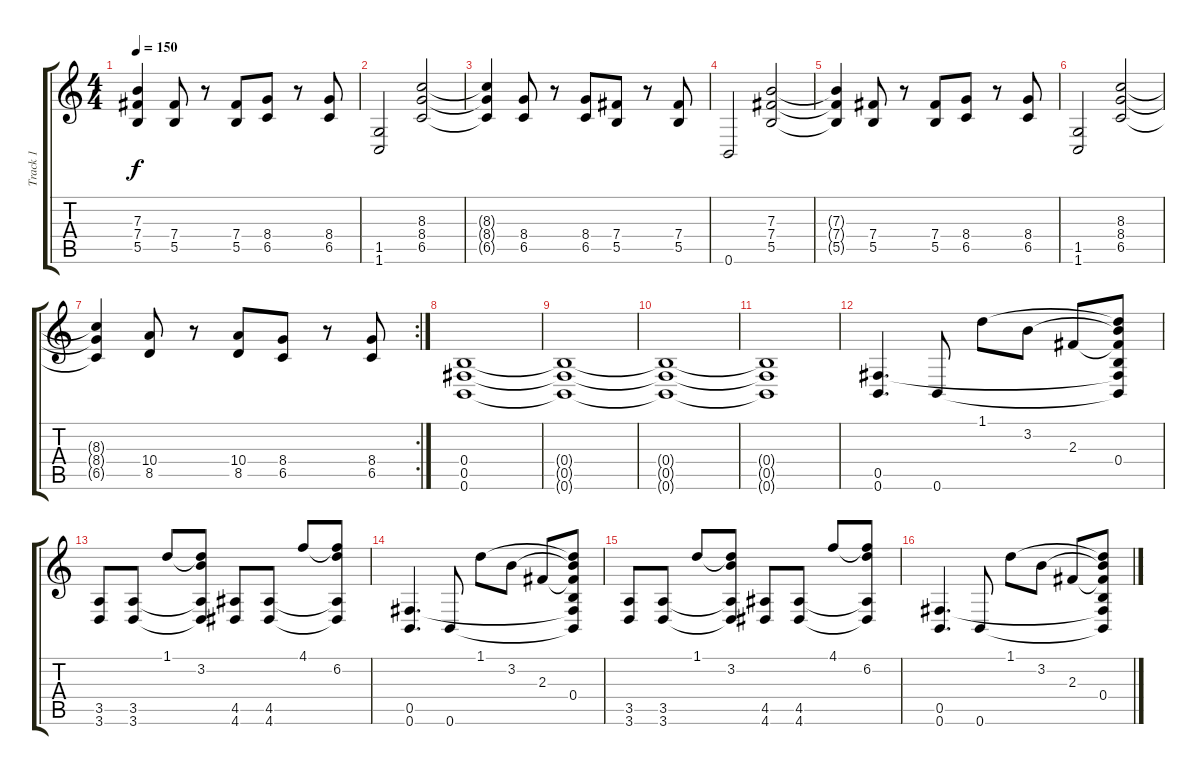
\track ("Track 1" "Track 1") {instrument overdrivenguitar}
\staff {score tabs}
\tuning (Db4 Ab3 E3 B2 Gb2 B1) {hide}
\ts (4 4)
\tempo 150
\clef g2
\ks c
(7.3{t} 7.4{t} 5.5{t}).4{dy f} (7.4 5.5).8 r.8 (7.4 5.5).8 (8.4 6.5).8 r.8 (8.4 6.5).8 |
(1.5 1.6).2 (8.3 8.4 6.5).2 |
(8.3{t} 8.4{t} 6.5{t}).4 (8.4 6.5).8 r.8 (8.4 6.5).8 (7.4 5.5).8 r.8 (7.4 5.5).8 |
0.6.2 (7.3 7.4 5.5).2 |
(7.3{t} 7.4{t} 5.5{t}).4 (7.4 5.5).8 r.8 (7.4 5.5).8 (8.4 6.5).8 r.8 (8.4 6.5).8 |
(1.5 1.6).2 (8.3 8.4 6.5).2 |
\rc 2
(8.3{t} 8.4{t} 6.5{t}).4 (10.4 8.5).8 r.8 (10.4 8.5).8 (8.4 6.5).8 r.8 (8.4 6.5).8 |
(0.4 0.5 0.6).1 |
(0.4{t} 0.5{t} 0.6{t}).1 |
(0.4{t} 0.5{t} 0.6{t}).1 |
(0.4{t} 0.5{t} 0.6{t}).1 |
(0.5 0.6).4{d} 0.6.8 1.1.8 3.2.8 2.3.8 (1.1{t} 3.2{t} 2.3{t} 0.4 0.5{t} 0.6{t}).8 |
(3.5 3.6).8 (3.5 3.6).8 1.1.8 (1.1{t} 3.2 3.5{t} 3.6{t}).8 (4.5 4.6).8 (4.5 4.6).8 4.1.8 (4.1{t} 6.2 4.5{t} 4.6{t}).8 |
(0.5 0.6).4{d} 0.6.8 1.1.8 3.2.8 2.3.8 (1.1{t} 3.2{t} 2.3{t} 0.4 0.5{t} 0.6{t}).8 |
(3.5 3.6).8 (3.5 3.6).8 1.1.8 (1.1{t} 3.2 3.5{t} 3.6{t}).8 (4.5 4.6).8 (4.5 4.6).8 4.1.8 (4.1{t} 6.2 4.5{t} 4.6{t}).8 |
(0.5 0.6).4{d} 0.6.8 1.1.8 3.2.8 2.3.8 (1.1{t} 3.2{t} 2.3{t} 0.4 0.5{t} 0.6{t}).8
